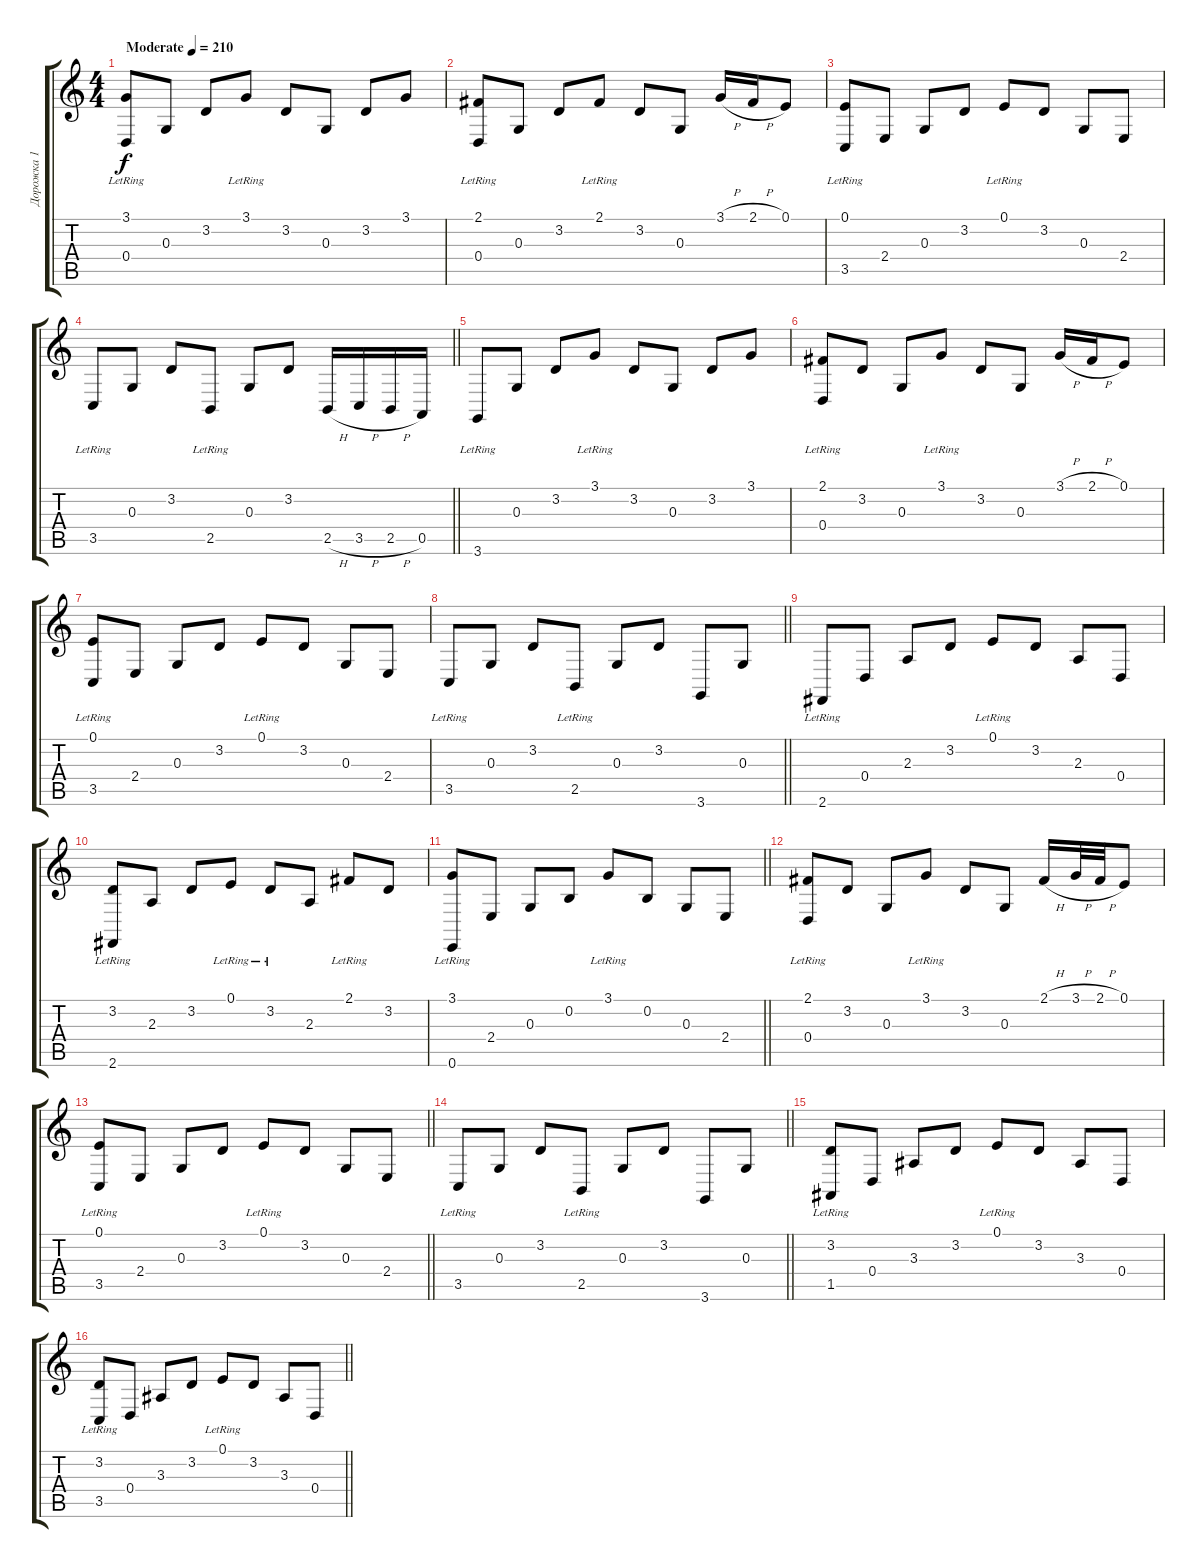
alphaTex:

\track ("Дорожка 1" "Дорожка 1") {instrument acousticgrandpiano}
\staff {score tabs}
\tuning (E4 B3 G3 D3 A2 E2) {hide}
\ts (4 4)
\tempo (210 "Moderate")
\clef g2
\ks c
(3.1{lr} 0.4{lr}).8{dy f instrument acousticgrandpiano} 0.3.8 3.2.8 3.1{lr}.8 3.2.8 0.3.8 3.2.8 3.1.8 |
(2.1{lr} 0.4{lr}).8 0.3.8 3.2.8 2.1{lr}.8 3.2.8 0.3.8 3.1{h}.16 2.1{h}.16 0.1.8 |
(0.1{lr} 3.5{lr}).8 2.4.8 0.3.8 3.2.8 0.1{lr}.8 3.2.8 0.3.8 2.4.8 |
\barLineRight lightlight
3.5{lr}.8 0.3.8 3.2.8 2.5{lr}.8 0.3.8 3.2.8 2.5{h}.16 3.5{h}.16 2.5{h}.16 0.5.16 |
3.6{lr}.8 0.3.8 3.2.8 3.1{lr}.8 3.2.8 0.3.8 3.2.8 3.1.8 |
(2.1{lr} 0.4{lr}).8 3.2.8 0.3.8 3.1{lr}.8 3.2.8 0.3.8 3.1{h}.16 2.1{h}.16 0.1.8 |
(0.1{lr} 3.5{lr}).8 2.4.8 0.3.8 3.2.8 0.1{lr}.8 3.2.8 0.3.8 2.4.8 |
\barLineRight lightlight
3.5{lr}.8 0.3.8 3.2.8 2.5{lr}.8 0.3.8 3.2.8 3.6.8 0.3.8 |
2.6{lr}.8 0.4.8 2.3.8 3.2.8 0.1{lr}.8 3.2.8 2.3.8 0.4.8 |
(3.2{lr} 2.6{lr}).8 2.3.8 3.2.8 0.1{lr}.8 3.2{lr}.8 2.3.8 2.1{lr}.8 3.2.8 |
\barLineRight lightlight
(3.1{lr} 0.6{lr}).8 2.4.8 0.3.8 0.2.8 3.1{lr}.8 0.2.8 0.3.8 2.4.8 |
(2.1{lr} 0.4{lr}).8 3.2.8 0.3.8 3.1{lr}.8 3.2.8 0.3.8 2.1{h}.16 3.1{h}.32 2.1{h}.32 0.1.8 |
\barLineRight lightlight
(0.1{lr} 3.5{lr}).8 2.4.8 0.3.8 3.2.8 0.1{lr}.8 3.2.8 0.3.8 2.4.8 |
\barLineRight lightlight
3.5{lr}.8 0.3.8 3.2.8 2.5{lr}.8 0.3.8 3.2.8 3.6.8 0.3.8 |
(3.2{lr} 1.5{lr}).8 0.4.8 3.3.8 3.2.8 0.1{lr}.8 3.2.8 3.3.8 0.4.8 |
\barLineRight lightlight
(3.2{lr} 3.5{lr}).8 0.4.8 3.3.8 3.2.8 0.1{lr}.8 3.2.8 3.3.8 0.4.8
